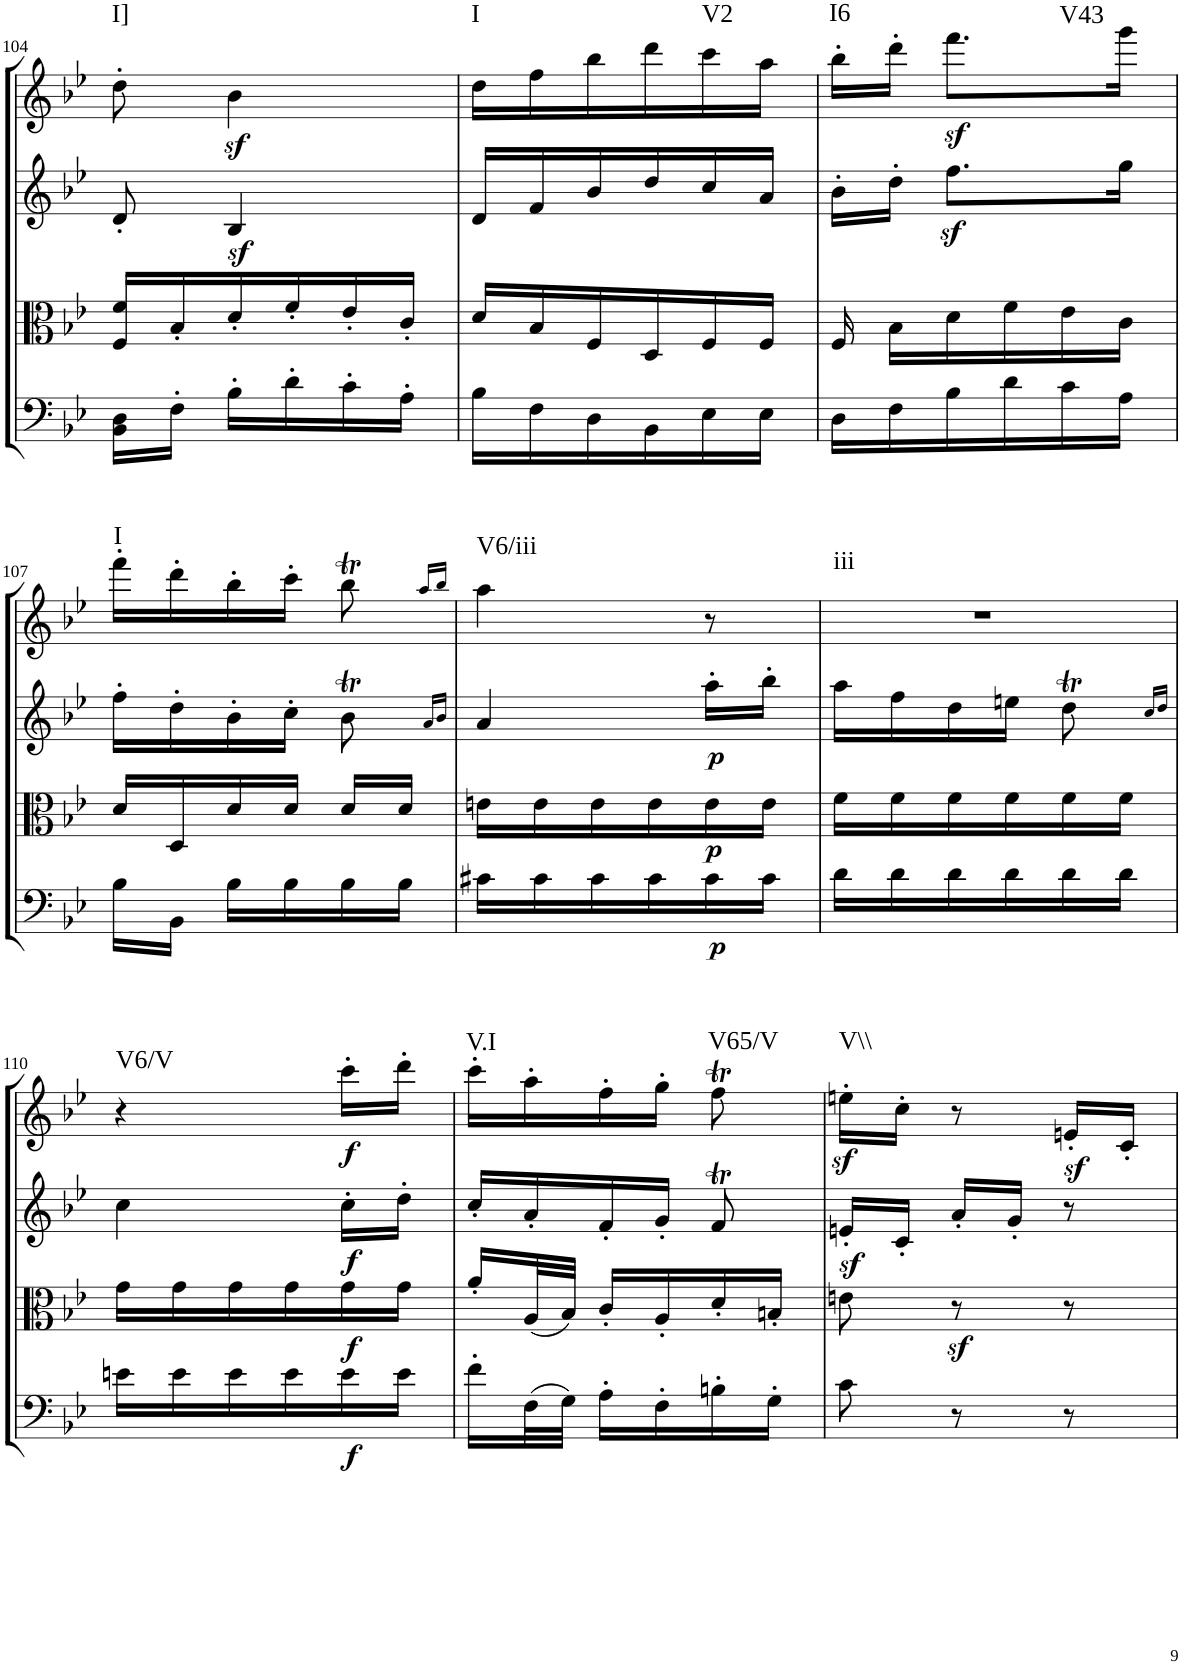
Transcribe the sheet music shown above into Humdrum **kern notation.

**kern	**dynam	**kern	**dynam	**kern	**dynam	**kern	**dynam	**harte
*part4	*part4	*part3	*part3	*part2	*part2	*part1	*part1	*part1
*staff4	*staff4	*staff3	*staff3	*staff2	*staff2	*staff1	*staff1	*
*I"Cello	*	*I"Viola	*	*I"2nd Violin	*	*I"1st Violin	*	*
*	*	*I'Vla	*	*I'Vln	*	*I'Vln	*	*
!!LO:PB:g=z
*clefF4	*	*clefC3	*	*clefG2	*	*clefG2	*	*
*k[b-e-]	*	*k[b-e-]	*	*k[b-e-]	*	*k[b-e-]	*	*
*B-:	*	*B-:	*	*B-:	*	*B-:	*	*
*M3/8	*	*M3/8	*	*M3/8	*	*M3/8	*	*
=104	=104	=104	=104	=104	=104	=104	=104	=104
!	!	!	!	!	!	!	!	!LO:H:kt=I]
16BB-\ 16D\LL	.	16F/ 16f/LL	.	8d'/	.	8dd'\	.	N
16F'\JJ	.	16B-'/	.	.	.	.	.	.
16B-'\LL	.	16d'/	.	4B-z</	.	4b-z<\	.	.
16d'\	.	16f'/	.	.	.	.	.	.
16c'\	.	16e-'/	.	.	.	.	.	.
16A'\JJ	.	16c'/JJ	.	.	.	.	.	.
=105	=105	=105	=105	=105	=105	=105	=105	=105
!	!	!	!	!	!	!	!	!LO:H:kt=I
16B-\LL	.	16d/LL	.	16d/LL	.	16dd\LL	.	N
16F\	.	16B-/	.	16f/	.	16ff\	.	.
16D\	.	16F/	.	16b-/	.	16bb-\	.	.
16BB-\	.	16D/	.	16dd/	.	16ddd\	.	.
!	!	!	!	!	!	!	!	!LO:H:kt=V2
16E-\	.	16F/	.	16cc/	.	16ccc\	.	N
16E-\JJ	.	16F/JJ	.	16a/JJ	.	16aa\JJ	.	.
=106	=106	=106	=106	=106	=106	=106	=106	=106
!	!	!	!	!	!	!	!	!LO:H:kt=I6
16D\LL	.	16F/	.	16b-'\LL	.	16bb-'\LL	.	N
16F\	.	16B-\LL	.	16dd'\JJ	.	16ddd'\JJ	.	.
!	!	!	!	!	!	!	!LO:DY:b	!LO:H:kt=V43
16B-\	.	16d\	.	8.ffz<\L	.	8.fff\L	sf	N
16d\	.	16f\	.	.	.	.	.	.
16c\	.	16e-\	.	.	.	.	.	.
16A\JJ	.	16c\JJ	.	16gg\Jk	.	16ggg\Jk	.	.
!!LO:LB:g=z
=107	=107	=107	=107	=107	=107	=107	=107	=107
!	!	!	!	!	!	!	!	!LO:H:kt=I
16B-\LL	.	16d/LL	.	16ff'\LL	.	16fff'\LL	.	N
16BB-\JJ	.	16D/	.	16dd'\	.	16ddd'\	.	.
16B-\LL	.	16d/	.	16b-'\	.	16bb-'\	.	.
16B-\	.	16d/JJ	.	16cc'\JJ	.	16ccc'\JJ	.	.
16B-\	.	16d/LL	.	8b-T\	.	8bb-T\	.	.
16B-\JJ	.	16d/JJ	.	.	.	.	.	.
.	.	.	.	16qa/LL	.	16qaa/LL	.	.
.	.	.	.	16qb-/JJ	.	16qbb-/JJ	.	.
=108	=108	=108	=108	=108	=108	=108	=108	=108
!	!	!	!	!	!	!	!	!LO:H:kt=V6/iii
16c#X\LL	.	16en\LL	.	4a/	.	4aa\	.	N
16c#\	.	16e\	.	.	.	.	.	.
16c#\	.	16e\	.	.	.	.	.	.
16c#\	.	16e\	.	.	.	.	.	.
!	!LO:DY:b	!	!LO:DY:b	!	!LO:DY:b	!	!	!
16c#\	p	16e\	p	16aa'\LL	p	8r	.	.
16c#\JJ	.	16e\JJ	.	16bb-'\JJ	.	.	.	.
=109	=109	=109	=109	=109	=109	=109	=109	=109
!	!	!	!	!	!	!	!	!LO:H:kt=iii
16d\LL	.	16f\LL	.	16aa\LL	.	4.r	.	N
16d\	.	16f\	.	16ff\	.	.	.	.
16d\	.	16f\	.	16dd\	.	.	.	.
16d\	.	16f\	.	16een\JJ	.	.	.	.
16d\	.	16f\	.	8ddt\	.	.	.	.
16d\JJ	.	16f\JJ	.	.	.	.	.	.
.	.	.	.	16qcc/LL	.	.	.	.
.	.	.	.	16qdd/JJ	.	.	.	.
!!LO:LB:g=z
=110	=110	=110	=110	=110	=110	=110	=110	=110
!	!	!	!	!	!	!	!	!LO:H:kt=V6/V
16en\LL	.	16g\LL	.	4cc\	.	4r	.	N
16e\	.	16g\	.	.	.	.	.	.
16e\	.	16g\	.	.	.	.	.	.
16e\	.	16g\	.	.	.	.	.	.
!	!LO:DY:b	!	!LO:DY:b	!	!LO:DY:b	!	!LO:DY:b	!
16e\	f	16g\	f	16cc'\LL	f	16ccc'\LL	f	.
16e\JJ	.	16g\JJ	.	16dd'\JJ	.	16ddd'\JJ	.	.
=111	=111	=111	=111	=111	=111	=111	=111	=111
!	!	!	!	!	!	!	!	!LO:H:kt=V.I
16f'\LL	.	16a'/LL	.	16cc'/LL	.	16ccc'\LL	.	N
(32F\L	.	(32A/L	.	16a'/	.	16aa'\	.	.
32G\JJJ)	.	32B-/JJJ)	.	.	.	.	.	.
16A'\LL	.	16c'/LL	.	16f'/	.	16ff'\	.	.
16F'\	.	16A'/	.	16g'/JJ	.	16gg'\JJ	.	.
!	!	!	!	!	!	!	!	!LO:H:kt=V65/V
16Bn'\	.	16d'/	.	8fT/	.	8ffT\	.	N
16G'\JJ	.	16Bn'/JJ	.	.	.	.	.	.
=112	=112	=112	=112	=112	=112	=112	=112	=112
!	!	!	!	!	!	!	!LO:DY:b	!LO:H:kt=V\\
8c\	.	8en\	.	16enz<'/LL	.	16een'\LL	sf	N
.	.	.	.	16c'/JJ	.	16cc'\JJ	.	.
!	!	!	!LO:DY:b	!	!	!	!	!
8r	.	8r	sf	16a'/LL	.	8r	.	.
.	.	.	.	16g'/JJ	.	.	.	.
8r	.	8r	.	8r	.	16enz<'/LL	.	.
.	.	.	.	.	.	16c'/JJ	.	.
=	=	=	=	=	=	=	=	=
*-	*-	*-	*-	*-	*-	*-	*-	*-
